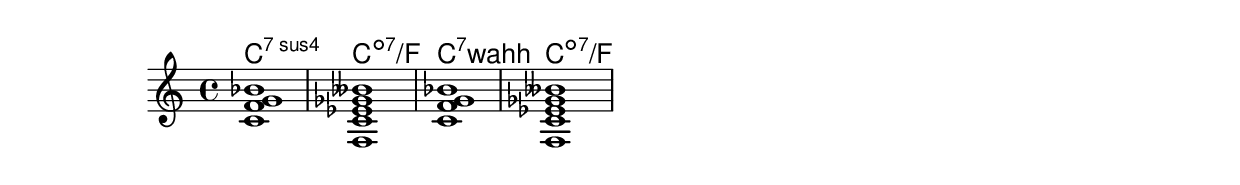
\version "2.14.0"
\header {

    texidoc = "The property @code{chordNameExceptions} can used
    to store a list of special notations for specific chords."

}


				% 7sus4 denoted with ^7 wahh
chExceptionMusic =  {
    <c f g bes>1-\markup { \super "7" "wahh" }}

				% add to existing exceptions.
chExceptions = #(append
		 (sequential-music-to-chord-exceptions chExceptionMusic #t)
		 ignatzekExceptions)

theMusic = \chordmode {
    c:7sus4 c:dim7/+f
    \set chordNameExceptions = #chExceptions
    c:7sus4 c:dim7/+f
}

\layout { ragged-right = ##t }

<< \context ChordNames \theMusic
   \context Voice \theMusic
>>  
